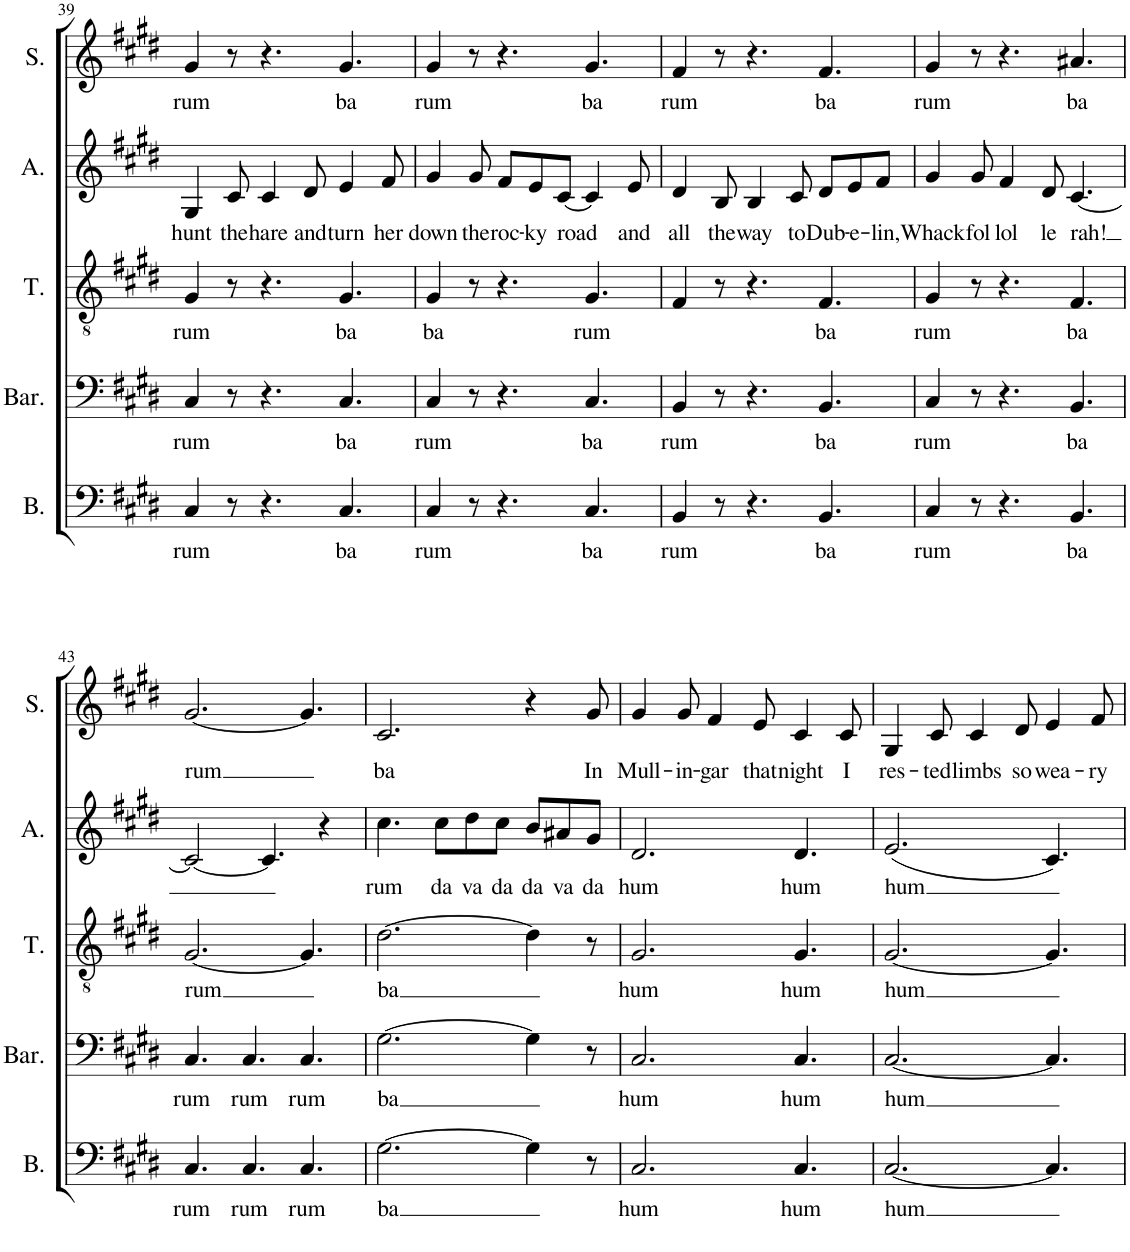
**kern	**text	**kern	**text	**kern	**text	**kern	**text	**kern	**text
*part5	*part5	*part4	*part4	*part3	*part3	*part2	*part2	*part1	*part1
*staff5	*staff5	*staff4	*staff4	*staff3	*staff3	*staff2	*staff2	*staff1	*staff1
*I"Bass	*	*I"Baritone	*	*I"Tenor	*	*I"Alto	*	*I"Soprano	*
*I'B.	*	*I'Bar.	*	*I'T.	*	*I'A.	*	*I'S.	*
!!LO:PB:g=z
*clefF4	*	*clefF4	*	*clefGv2	*	*clefG2	*	*clefG2	*
*k[f#c#g#d#]	*	*k[f#c#g#d#]	*	*k[f#c#g#d#]	*	*k[f#c#g#d#]	*	*k[f#c#g#d#]	*
*M9/8	*	*M9/8	*	*M9/8	*	*M9/8	*	*M9/8	*
=39	=39	=39	=39	=39	=39	=39	=39	=39	=39
!	!LO:LY:b	!	!LO:LY:b	!	!LO:LY:b	!	!LO:LY:b	!	!LO:LY:b
4C#/	rum	4C#/	rum	4G#/	rum	4G#/	hunt	4g#/	rum
!	!	!	!	!	!	!	!LO:LY:b	!	!
8r	.	8r	.	8r	.	8c#/	the	8r	.
!	!	!	!	!	!	!	!LO:LY:b	!	!
4.r	.	4.r	.	4.r	.	4c#/	hare	4.r	.
!	!	!	!	!	!	!	!LO:LY:b	!	!
.	.	.	.	.	.	8d#/	and	.	.
!	!LO:LY:b	!	!LO:LY:b	!	!LO:LY:b	!	!LO:LY:b	!	!LO:LY:b
4.C#/	ba	4.C#/	ba	4.G#/	ba	4e/	turn	4.g#/	ba
!	!	!	!	!	!	!	!LO:LY:b	!	!
.	.	.	.	.	.	8f#/	her	.	.
=40	=40	=40	=40	=40	=40	=40	=40	=40	=40
!	!LO:LY:b	!	!LO:LY:b	!	!LO:LY:b	!	!LO:LY:b	!	!LO:LY:b
4C#/	rum	4C#/	rum	4G#/	ba	4g#/	down	4g#/	rum
!	!	!	!	!	!	!	!LO:LY:b	!	!
8r	.	8r	.	8r	.	8g#/	the	8r	.
!	!	!	!	!	!	!	!LO:LY:b	!	!
4.r	.	4.r	.	4.r	.	8f#/L	roc-	4.r	.
!	!	!	!	!	!	!	!LO:LY:b	!	!
.	.	.	.	.	.	8e/	-ky	.	.
!	!	!	!	!	!	!	!LO:LY:b	!	!
.	.	.	.	.	.	[<8c#/J	road	.	.
!	!LO:LY:b	!	!LO:LY:b	!	!LO:LY:b	!	!	!	!LO:LY:b
4.C#/	ba	4.C#/	ba	4.G#/	rum	4c#/]	.	4.g#/	ba
!	!	!	!	!	!	!	!LO:LY:b	!	!
.	.	.	.	.	.	8e/	and	.	.
=41	=41	=41	=41	=41	=41	=41	=41	=41	=41
!	!LO:LY:b	!	!LO:LY:b	!	!	!	!LO:LY:b	!	!LO:LY:b
4BB/	rum	4BB/	rum	4F#/	.	4d#/	all	4f#/	rum
!	!	!	!	!	!	!	!LO:LY:b	!	!
8r	.	8r	.	8r	.	8B/	the	8r	.
!	!	!	!	!	!	!	!LO:LY:b	!	!
4.r	.	4.r	.	4.r	.	4B/	way	4.r	.
!	!	!	!	!	!	!	!LO:LY:b	!	!
.	.	.	.	.	.	8c#/	to	.	.
!	!LO:LY:b	!	!LO:LY:b	!	!LO:LY:b	!	!LO:LY:b	!	!LO:LY:b
4.BB/	ba	4.BB/	ba	4.F#/	ba	8d#/L	Dub-	4.f#/	ba
!	!	!	!	!	!	!	!LO:LY:b	!	!
.	.	.	.	.	.	8e/	-e-	.	.
!	!	!	!	!	!	!	!LO:LY:b	!	!
.	.	.	.	.	.	8f#/J	-lin,	.	.
=42	=42	=42	=42	=42	=42	=42	=42	=42	=42
!	!LO:LY:b	!	!LO:LY:b	!	!LO:LY:b	!	!LO:LY:b	!	!LO:LY:b
4C#/	rum	4C#/	rum	4G#/	rum	4g#/	Whack	4g#/	rum
!	!	!	!	!	!	!	!LO:LY:b	!	!
8r	.	8r	.	8r	.	8g#/	fol	8r	.
!	!	!	!	!	!	!	!LO:LY:b	!	!
4.r	.	4.r	.	4.r	.	4f#/	lol	4.r	.
!	!	!	!	!	!	!	!LO:LY:b	!	!
.	.	.	.	.	.	8d#/	le	.	.
!	!LO:LY:b	!	!LO:LY:b	!	!LO:LY:b	!	!LO:LY:b	!	!LO:LY:b
4.BB/	ba	4.BB/	ba	4.F#/	ba	[<4.c#/	rah!	4.a#X/	ba
!!LO:LB:g=z
=43	=43	=43	=43	=43	=43	=43	=43	=43	=43
!	!LO:LY:b	!	!LO:LY:b	!	!LO:LY:b	!	!	!	!LO:LY:b
4.C#/	rum	4.C#/	rum	[<2.G#/	rum	2c#/_	.	[<2.g#/	rum
!	!LO:LY:b	!	!LO:LY:b	!	!	!	!	!	!
4.C#/	rum	4.C#/	rum	.	.	.	.	.	.
.	.	.	.	.	.	4.c#/]	.	.	.
!	!LO:LY:b	!	!LO:LY:b	!	!	!	!	!	!
4.C#/	rum	4.C#/	rum	4.G#/]	.	.	.	4.g#/]	.
.	.	.	.	.	.	4r	.	.	.
=44	=44	=44	=44	=44	=44	=44	=44	=44	=44
!	!LO:LY:b	!	!LO:LY:b	!	!LO:LY:b	!	!LO:LY:b	!	!LO:LY:b
[>2.G#\	ba	[>2.G#\	ba	[>2.d#\	ba	4.cc#\	rum	2.c#/	ba
!	!	!	!	!	!	!	!LO:LY:b	!	!
.	.	.	.	.	.	8cc#\L	da	.	.
!	!	!	!	!	!	!	!LO:LY:b	!	!
.	.	.	.	.	.	8dd#\	va	.	.
!	!	!	!	!	!	!	!LO:LY:b	!	!
.	.	.	.	.	.	8cc#\J	da	.	.
!	!	!	!	!	!	!	!LO:LY:b	!	!
4G#\]	.	4G#\]	.	4d#\]	.	8b/L	da	4r	.
!	!	!	!	!	!	!	!LO:LY:b	!	!
.	.	.	.	.	.	8a#X/	va	.	.
!	!	!	!	!	!	!	!LO:LY:b	!	!LO:LY:b
8r	.	8r	.	8r	.	8g#/J	da	8g#/	In
=45	=45	=45	=45	=45	=45	=45	=45	=45	=45
!	!LO:LY:b	!	!LO:LY:b	!	!LO:LY:b	!	!LO:LY:b	!	!LO:LY:b
2.C#/	hum	2.C#/	hum	2.G#/	hum	2.d#/	hum	4g#/	Mull-
!	!	!	!	!	!	!	!	!	!LO:LY:b
.	.	.	.	.	.	.	.	8g#/	-in-
!	!	!	!	!	!	!	!	!	!LO:LY:b
.	.	.	.	.	.	.	.	4f#/	-gar
!	!	!	!	!	!	!	!	!	!LO:LY:b
.	.	.	.	.	.	.	.	8e/	that
!	!LO:LY:b	!	!LO:LY:b	!	!LO:LY:b	!	!LO:LY:b	!	!LO:LY:b
4.C#/	hum	4.C#/	hum	4.G#/	hum	4.d#/	hum	4c#/	night
!	!	!	!	!	!	!	!	!	!LO:LY:b
.	.	.	.	.	.	.	.	8c#/	I
=46	=46	=46	=46	=46	=46	=46	=46	=46	=46
!	!LO:LY:b	!	!LO:LY:b	!	!LO:LY:b	!	!LO:LY:b	!	!LO:LY:b
[<2.C#/	hum	[<2.C#/	hum	[<2.G#/	hum	(<2.e/	hum	4G#/	res-
!	!	!	!	!	!	!	!	!	!LO:LY:b
.	.	.	.	.	.	.	.	8c#/	-ted
!	!	!	!	!	!	!	!	!	!LO:LY:b
.	.	.	.	.	.	.	.	4c#/	limbs
!	!	!	!	!	!	!	!	!	!LO:LY:b
.	.	.	.	.	.	.	.	8d#/	so
!	!	!	!	!	!	!	!	!	!LO:LY:b
4.C#/]	.	4.C#/]	.	4.G#/]	.	4.c#/)	.	4e/	wea-
!	!	!	!	!	!	!	!	!	!LO:LY:b
.	.	.	.	.	.	.	.	8f#/	-ry
=	=	=	=	=	=	=	=	=	=
*-	*-	*-	*-	*-	*-	*-	*-	*-	*-
